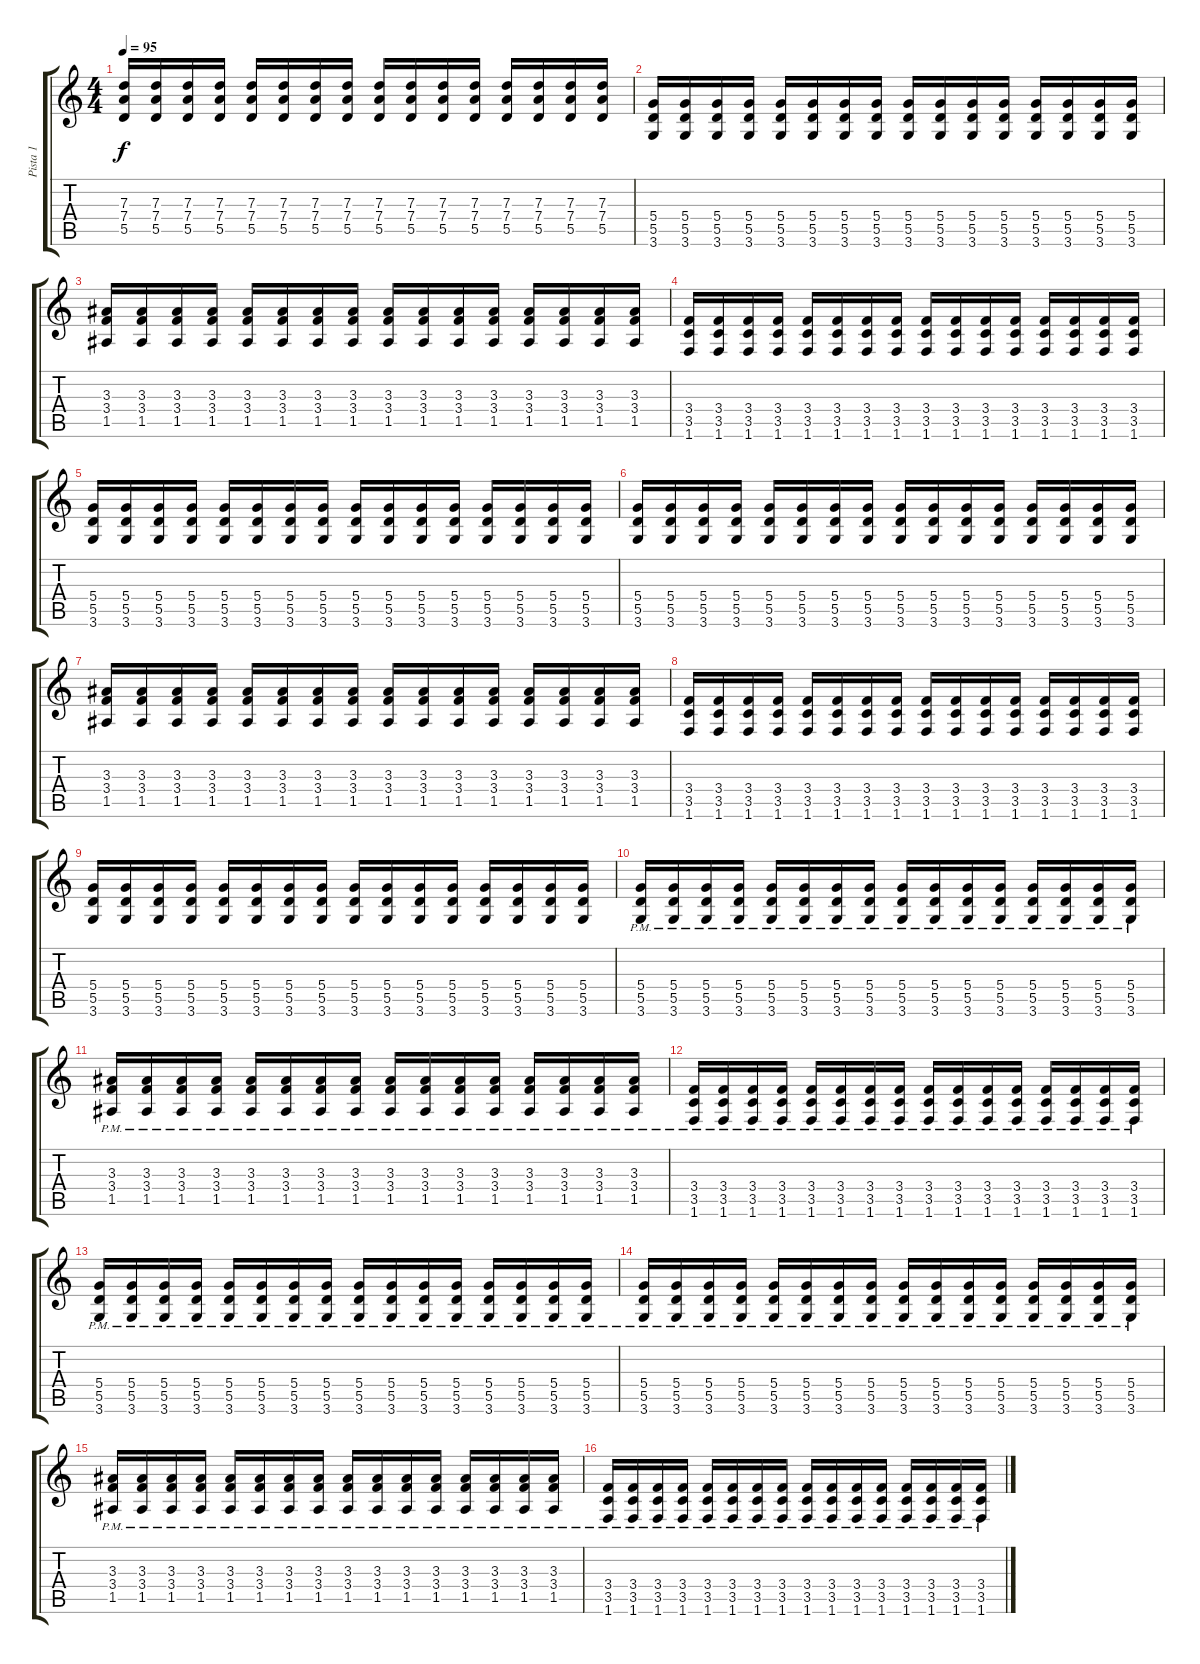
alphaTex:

\track ("Pista 1" "Pista 1") {instrument distortionguitar}
\staff {score tabs}
\tuning (E4 B3 G3 D3 A2 E2) {hide}
\ts (4 4)
\tempo 95
\clef g2
\ks c
(7.3 7.4 5.5).16{dy f} (7.3 7.4 5.5).16 (7.3 7.4 5.5).16 (7.3 7.4 5.5).16 (7.3 7.4 5.5).16 (7.3 7.4 5.5).16 (7.3 7.4 5.5).16 (7.3 7.4 5.5).16 (7.3 7.4 5.5).16 (7.3 7.4 5.5).16 (7.3 7.4 5.5).16 (7.3 7.4 5.5).16 (7.3 7.4 5.5).16 (7.3 7.4 5.5).16 (7.3 7.4 5.5).16 (7.3 7.4 5.5).16 |
(5.4 5.5 3.6).16 (5.4 5.5 3.6).16 (5.4 5.5 3.6).16 (5.4 5.5 3.6).16 (5.4 5.5 3.6).16 (5.4 5.5 3.6).16 (5.4 5.5 3.6).16 (5.4 5.5 3.6).16 (5.4 5.5 3.6).16 (5.4 5.5 3.6).16 (5.4 5.5 3.6).16 (5.4 5.5 3.6).16 (5.4 5.5 3.6).16 (5.4 5.5 3.6).16 (5.4 5.5 3.6).16 (5.4 5.5 3.6).16 |
(3.3 3.4 1.5).16 (3.3 3.4 1.5).16 (3.3 3.4 1.5).16 (3.3 3.4 1.5).16 (3.3 3.4 1.5).16 (3.3 3.4 1.5).16 (3.3 3.4 1.5).16 (3.3 3.4 1.5).16 (3.3 3.4 1.5).16 (3.3 3.4 1.5).16 (3.3 3.4 1.5).16 (3.3 3.4 1.5).16 (3.3 3.4 1.5).16 (3.3 3.4 1.5).16 (3.3 3.4 1.5).16 (3.3 3.4 1.5).16 |
(3.4 3.5 1.6).16 (3.4 3.5 1.6).16 (3.4 3.5 1.6).16 (3.4 3.5 1.6).16 (3.4 3.5 1.6).16 (3.4 3.5 1.6).16 (3.4 3.5 1.6).16 (3.4 3.5 1.6).16 (3.4 3.5 1.6).16 (3.4 3.5 1.6).16 (3.4 3.5 1.6).16 (3.4 3.5 1.6).16 (3.4 3.5 1.6).16 (3.4 3.5 1.6).16 (3.4 3.5 1.6).16 (3.4 3.5 1.6).16 |
(5.4 5.5 3.6).16 (5.4 5.5 3.6).16 (5.4 5.5 3.6).16 (5.4 5.5 3.6).16 (5.4 5.5 3.6).16 (5.4 5.5 3.6).16 (5.4 5.5 3.6).16 (5.4 5.5 3.6).16 (5.4 5.5 3.6).16 (5.4 5.5 3.6).16 (5.4 5.5 3.6).16 (5.4 5.5 3.6).16 (5.4 5.5 3.6).16 (5.4 5.5 3.6).16 (5.4 5.5 3.6).16 (5.4 5.5 3.6).16 |
(5.4 5.5 3.6).16 (5.4 5.5 3.6).16 (5.4 5.5 3.6).16 (5.4 5.5 3.6).16 (5.4 5.5 3.6).16 (5.4 5.5 3.6).16 (5.4 5.5 3.6).16 (5.4 5.5 3.6).16 (5.4 5.5 3.6).16 (5.4 5.5 3.6).16 (5.4 5.5 3.6).16 (5.4 5.5 3.6).16 (5.4 5.5 3.6).16 (5.4 5.5 3.6).16 (5.4 5.5 3.6).16 (5.4 5.5 3.6).16 |
(3.3 3.4 1.5).16 (3.3 3.4 1.5).16 (3.3 3.4 1.5).16 (3.3 3.4 1.5).16 (3.3 3.4 1.5).16 (3.3 3.4 1.5).16 (3.3 3.4 1.5).16 (3.3 3.4 1.5).16 (3.3 3.4 1.5).16 (3.3 3.4 1.5).16 (3.3 3.4 1.5).16 (3.3 3.4 1.5).16 (3.3 3.4 1.5).16 (3.3 3.4 1.5).16 (3.3 3.4 1.5).16 (3.3 3.4 1.5).16 |
(3.4 3.5 1.6).16 (3.4 3.5 1.6).16 (3.4 3.5 1.6).16 (3.4 3.5 1.6).16 (3.4 3.5 1.6).16 (3.4 3.5 1.6).16 (3.4 3.5 1.6).16 (3.4 3.5 1.6).16 (3.4 3.5 1.6).16 (3.4 3.5 1.6).16 (3.4 3.5 1.6).16 (3.4 3.5 1.6).16 (3.4 3.5 1.6).16 (3.4 3.5 1.6).16 (3.4 3.5 1.6).16 (3.4 3.5 1.6).16 |
(5.4 5.5 3.6).16 (5.4 5.5 3.6).16 (5.4 5.5 3.6).16 (5.4 5.5 3.6).16 (5.4 5.5 3.6).16 (5.4 5.5 3.6).16 (5.4 5.5 3.6).16 (5.4 5.5 3.6).16 (5.4 5.5 3.6).16 (5.4 5.5 3.6).16 (5.4 5.5 3.6).16 (5.4 5.5 3.6).16 (5.4 5.5 3.6).16 (5.4 5.5 3.6).16 (5.4 5.5 3.6).16 (5.4 5.5 3.6).16 |
(5.4{pm} 5.5{pm} 3.6{pm}).16 (5.4{pm} 5.5{pm} 3.6{pm}).16 (5.4{pm} 5.5{pm} 3.6{pm}).16 (5.4{pm} 5.5{pm} 3.6{pm}).16 (5.4{pm} 5.5{pm} 3.6{pm}).16 (5.4{pm} 5.5{pm} 3.6{pm}).16 (5.4{pm} 5.5{pm} 3.6{pm}).16 (5.4{pm} 5.5{pm} 3.6{pm}).16 (5.4{pm} 5.5{pm} 3.6{pm}).16 (5.4{pm} 5.5{pm} 3.6{pm}).16 (5.4{pm} 5.5{pm} 3.6{pm}).16 (5.4{pm} 5.5{pm} 3.6{pm}).16 (5.4{pm} 5.5{pm} 3.6{pm}).16 (5.4{pm} 5.5{pm} 3.6{pm}).16 (5.4{pm} 5.5{pm} 3.6{pm}).16 (5.4{pm} 5.5{pm} 3.6{pm}).16 |
(3.3{pm} 3.4{pm} 1.5{pm}).16 (3.3{pm} 3.4{pm} 1.5{pm}).16 (3.3{pm} 3.4{pm} 1.5{pm}).16 (3.3{pm} 3.4{pm} 1.5{pm}).16 (3.3{pm} 3.4{pm} 1.5{pm}).16 (3.3{pm} 3.4{pm} 1.5{pm}).16 (3.3{pm} 3.4{pm} 1.5{pm}).16 (3.3{pm} 3.4{pm} 1.5{pm}).16 (3.3{pm} 3.4{pm} 1.5{pm}).16 (3.3{pm} 3.4{pm} 1.5{pm}).16 (3.3{pm} 3.4{pm} 1.5{pm}).16 (3.3{pm} 3.4{pm} 1.5{pm}).16 (3.3{pm} 3.4{pm} 1.5{pm}).16 (3.3{pm} 3.4{pm} 1.5{pm}).16 (3.3{pm} 3.4{pm} 1.5{pm}).16 (3.3{pm} 3.4{pm} 1.5{pm}).16 |
(3.4{pm} 3.5{pm} 1.6{pm}).16 (3.4{pm} 3.5{pm} 1.6{pm}).16 (3.4{pm} 3.5{pm} 1.6{pm}).16 (3.4{pm} 3.5{pm} 1.6{pm}).16 (3.4{pm} 3.5{pm} 1.6{pm}).16 (3.4{pm} 3.5{pm} 1.6{pm}).16 (3.4{pm} 3.5{pm} 1.6{pm}).16 (3.4{pm} 3.5{pm} 1.6{pm}).16 (3.4{pm} 3.5{pm} 1.6{pm}).16 (3.4{pm} 3.5{pm} 1.6{pm}).16 (3.4{pm} 3.5{pm} 1.6{pm}).16 (3.4{pm} 3.5{pm} 1.6{pm}).16 (3.4{pm} 3.5{pm} 1.6{pm}).16 (3.4{pm} 3.5{pm} 1.6{pm}).16 (3.4{pm} 3.5{pm} 1.6{pm}).16 (3.4{pm} 3.5{pm} 1.6{pm}).16 |
(5.4{pm} 5.5{pm} 3.6{pm}).16 (5.4{pm} 5.5{pm} 3.6{pm}).16 (5.4{pm} 5.5{pm} 3.6{pm}).16 (5.4{pm} 5.5{pm} 3.6{pm}).16 (5.4{pm} 5.5{pm} 3.6{pm}).16 (5.4{pm} 5.5{pm} 3.6{pm}).16 (5.4{pm} 5.5{pm} 3.6{pm}).16 (5.4{pm} 5.5{pm} 3.6{pm}).16 (5.4{pm} 5.5{pm} 3.6{pm}).16 (5.4{pm} 5.5{pm} 3.6{pm}).16 (5.4{pm} 5.5{pm} 3.6{pm}).16 (5.4{pm} 5.5{pm} 3.6{pm}).16 (5.4{pm} 5.5{pm} 3.6{pm}).16 (5.4{pm} 5.5{pm} 3.6{pm}).16 (5.4{pm} 5.5{pm} 3.6{pm}).16 (5.4{pm} 5.5{pm} 3.6{pm}).16 |
(5.4{pm} 5.5{pm} 3.6{pm}).16 (5.4{pm} 5.5{pm} 3.6{pm}).16 (5.4{pm} 5.5{pm} 3.6{pm}).16 (5.4{pm} 5.5{pm} 3.6{pm}).16 (5.4{pm} 5.5{pm} 3.6{pm}).16 (5.4{pm} 5.5{pm} 3.6{pm}).16 (5.4{pm} 5.5{pm} 3.6{pm}).16 (5.4{pm} 5.5{pm} 3.6{pm}).16 (5.4{pm} 5.5{pm} 3.6{pm}).16 (5.4{pm} 5.5{pm} 3.6{pm}).16 (5.4{pm} 5.5{pm} 3.6{pm}).16 (5.4{pm} 5.5{pm} 3.6{pm}).16 (5.4{pm} 5.5{pm} 3.6{pm}).16 (5.4{pm} 5.5{pm} 3.6{pm}).16 (5.4{pm} 5.5{pm} 3.6{pm}).16 (5.4{pm} 5.5{pm} 3.6{pm}).16 |
(3.3{pm} 3.4{pm} 1.5{pm}).16 (3.3{pm} 3.4{pm} 1.5{pm}).16 (3.3{pm} 3.4{pm} 1.5{pm}).16 (3.3{pm} 3.4{pm} 1.5{pm}).16 (3.3{pm} 3.4{pm} 1.5{pm}).16 (3.3{pm} 3.4{pm} 1.5{pm}).16 (3.3{pm} 3.4{pm} 1.5{pm}).16 (3.3{pm} 3.4{pm} 1.5{pm}).16 (3.3{pm} 3.4{pm} 1.5{pm}).16 (3.3{pm} 3.4{pm} 1.5{pm}).16 (3.3{pm} 3.4{pm} 1.5{pm}).16 (3.3{pm} 3.4{pm} 1.5{pm}).16 (3.3{pm} 3.4{pm} 1.5{pm}).16 (3.3{pm} 3.4{pm} 1.5{pm}).16 (3.3{pm} 3.4{pm} 1.5{pm}).16 (3.3{pm} 3.4{pm} 1.5{pm}).16 |
(3.4{pm} 3.5{pm} 1.6{pm}).16 (3.4{pm} 3.5{pm} 1.6{pm}).16 (3.4{pm} 3.5{pm} 1.6{pm}).16 (3.4{pm} 3.5{pm} 1.6{pm}).16 (3.4{pm} 3.5{pm} 1.6{pm}).16 (3.4{pm} 3.5{pm} 1.6{pm}).16 (3.4{pm} 3.5{pm} 1.6{pm}).16 (3.4{pm} 3.5{pm} 1.6{pm}).16 (3.4{pm} 3.5{pm} 1.6{pm}).16 (3.4{pm} 3.5{pm} 1.6{pm}).16 (3.4{pm} 3.5{pm} 1.6{pm}).16 (3.4{pm} 3.5{pm} 1.6{pm}).16 (3.4{pm} 3.5{pm} 1.6{pm}).16 (3.4{pm} 3.5{pm} 1.6{pm}).16 (3.4{pm} 3.5{pm} 1.6{pm}).16 (3.4{pm} 3.5{pm} 1.6{pm}).16
